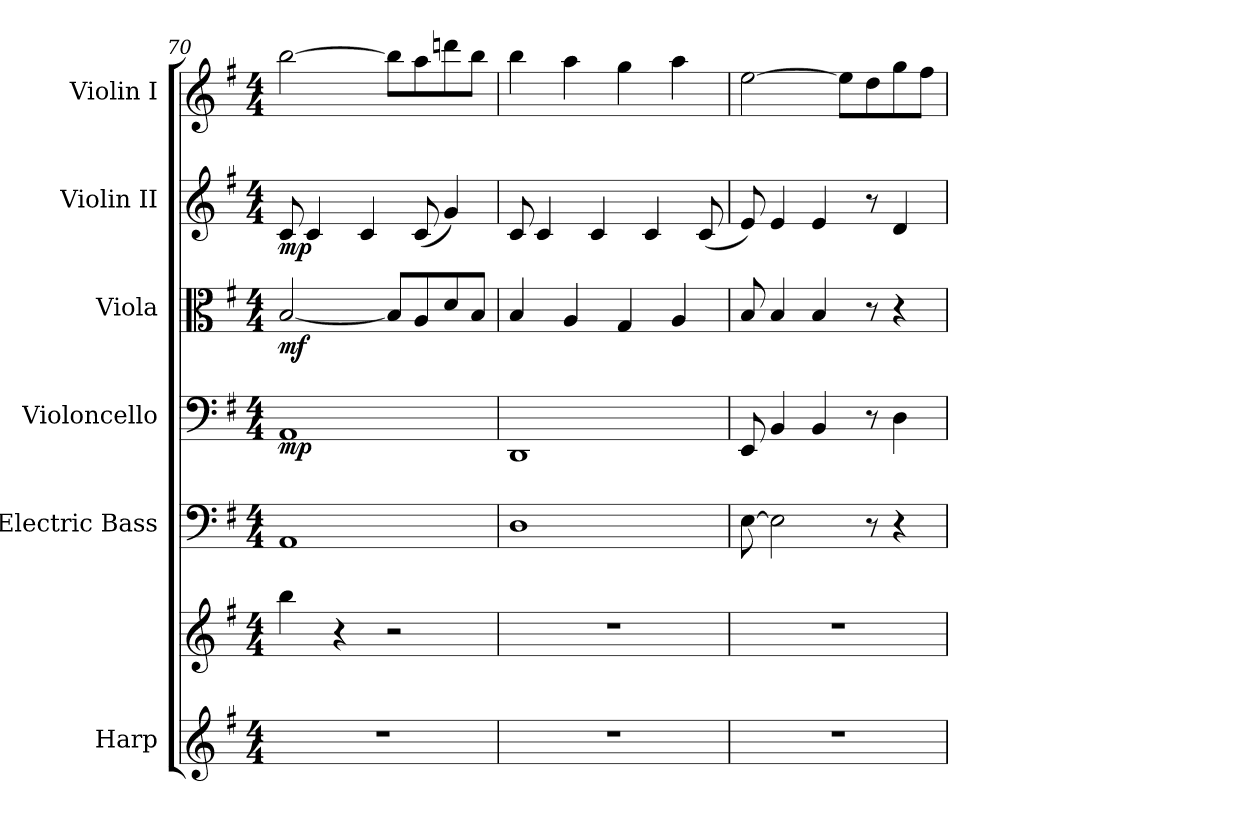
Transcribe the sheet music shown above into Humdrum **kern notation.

**kern	**kern	**kern	**kern	**dynam	**kern	**dynam	**kern	**dynam	**kern
*part6	*part6	*part5	*part4	*part4	*part3	*part3	*part2	*part2	*part1
*staff7	*staff6	*staff5	*staff4	*staff4	*staff3	*staff3	*staff2	*staff2	*staff1
*I"Harp	*	*I"Electric Bass	*I"Violoncello	*	*I"Viola	*	*I"Violin II	*	*I"Violin I
*I'Hrp.	*	*	*I'Vc.	*	*I'Vla.	*	*I'Vln. II	*	*I'Vln. I
*clefG2	*clefG2	*clefF4	*clefF4	*	*clefC3	*	*clefG2	*	*clefG2
*	*	*ITrd7c12	*	*	*	*	*	*	*
*k[f#]	*k[f#]	*k[f#]	*k[f#]	*	*k[f#]	*	*k[f#]	*	*k[f#]
*M4/4	*M4/4	*M4/4	*M4/4	*	*M4/4	*	*M4/4	*	*M4/4
=70	=70	=70	=70	=70	=70	=70	=70	=70	=70
!	!	!	!	!LO:DY:b	!	!LO:DY:b	!	!LO:DY:b	!
1r	4bb\	1AAA	1AA	mp	[2B/	mf	8c/	mp	[2bb\
.	.	.	.	.	.	.	4c/	.	.
.	4r	.	.	.	.	.	.	.	.
.	.	.	.	.	.	.	4c/	.	.
.	2r	.	.	.	8B/L]	.	.	.	8bb\L]
.	.	.	.	.	8A/	.	(<8c/	.	8aa\
.	.	.	.	.	8d/	.	4g/)	.	8dddn\
.	.	.	.	.	8B/J	.	.	.	8bb\J
=71	=71	=71	=71	=71	=71	=71	=71	=71	=71
1r	1r	1DD	1DD	.	4B/	.	8c/	.	4bb\
.	.	.	.	.	.	.	4c/	.	.
.	.	.	.	.	4A/	.	.	.	4aa\
.	.	.	.	.	.	.	4c/	.	.
.	.	.	.	.	4G/	.	.	.	4gg\
.	.	.	.	.	.	.	4c/	.	.
.	.	.	.	.	4A/	.	.	.	4aa\
.	.	.	.	.	.	.	(<8c/	.	.
=72	=72	=72	=72	=72	=72	=72	=72	=72	=72
1r	1r	[8EE\	8EE/	.	8B/	.	8e/)	.	[2ee\
.	.	2EE\]	4BB/	.	4B/	.	4e/	.	.
.	.	.	4BB/	.	4B/	.	4e/	.	.
.	.	.	.	.	.	.	.	.	8ee\L]
.	.	8r	8r	.	8r	.	8r	.	8dd\
.	.	4r	4D\	.	4r	.	4d/	.	8gg\
.	.	.	.	.	.	.	.	.	8ff#\J
=	=	=	=	=	=	=	=	=	=
*-	*-	*-	*-	*-	*-	*-	*-	*-	*-
